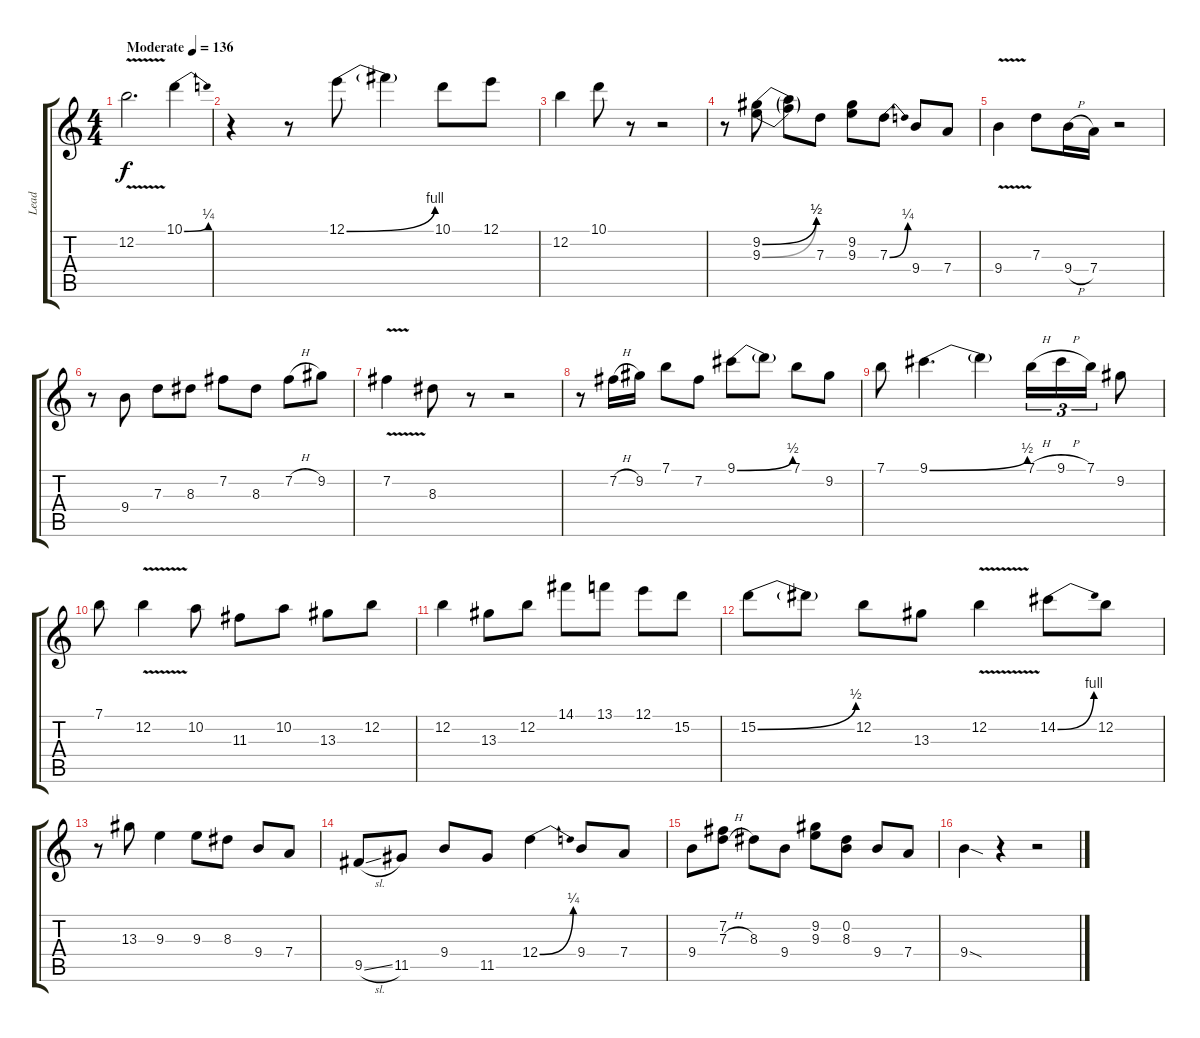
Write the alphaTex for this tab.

\track ("Lead" "Lead") {instrument distortionguitar}
\staff {score tabs}
\tuning (E4 B3 G3 D3 A2 E2) {hide}
\ts (4 4)
\tempo (136 "Moderate")
\clef g2
\ks c
12.2{v}.2{d dy f instrument distortionguitar} 10.1{be (bend 0 0 60 1)}.4 |
r.4 r.8 12.1{be (bend 0 0 60 4)}.8 12.1{t}.4 10.1.8 12.1.8 |
12.2.4 10.1.8 r.8 r.2 |
r.8 (9.2{be (bend 0 0 60 2)} 9.3{be (bend 0 0 60 2)}).8 (9.2{t} 9.3{t}).8 7.3.8 (9.2 9.3).8 7.3{be (bend 0 0 60 1)}.8 9.4.8 7.4.8 |
9.4{v}.4 7.3.8 9.4{h}.16 7.4.16 r.2 |
r.8 9.4.8 7.3.8 8.3.8 7.2.8 8.3.8 7.2{h}.8 9.2.8 |
7.2{v}.4 8.3.8 r.8 r.2 |
r.8 7.2{h}.16 9.2.16 7.1.8 7.2.8 9.1{be (bend 0 0 60 2)}.8 9.1{t}.8 7.1.8 9.2.8 |
7.1.8 9.1{be (bend 0 0 60 2)}.4{d} 9.1{t}.4 7.1{h}.16{tu (3 2)} 9.1{h}.16{tu (3 2)} 7.1.16{tu (3 2)} 9.2.8 |
7.1.8 12.2{v}.4 10.2.8 11.3.8 10.2.8 13.3.8 12.2.8 |
12.2.4 13.3.8 12.2.8 14.1.8 13.1.8 12.1.8 15.2.8 |
15.2{be (bend 0 0 60 2)}.8 15.2{t}.8 12.2.8 13.3.8 12.2{v}.4 14.2{be (bend 0 0 60 4)}.8 12.2.8 |
r.8 13.3.8 9.3.4 9.3.8 8.3.8 9.4.8 7.4.8 |
9.5{sl}.8 11.5.8 9.4.8 11.5.8 12.4{be (bend 0 0 60 1)}.4 9.4.8 7.4.8 |
9.4.8 (7.2 7.3{h}).8 8.3.8 9.4.8 (9.2 9.3).8 (0.2 8.3).8 9.4.8 7.4.8 |
9.4{sod}.4 r.4 r.2
